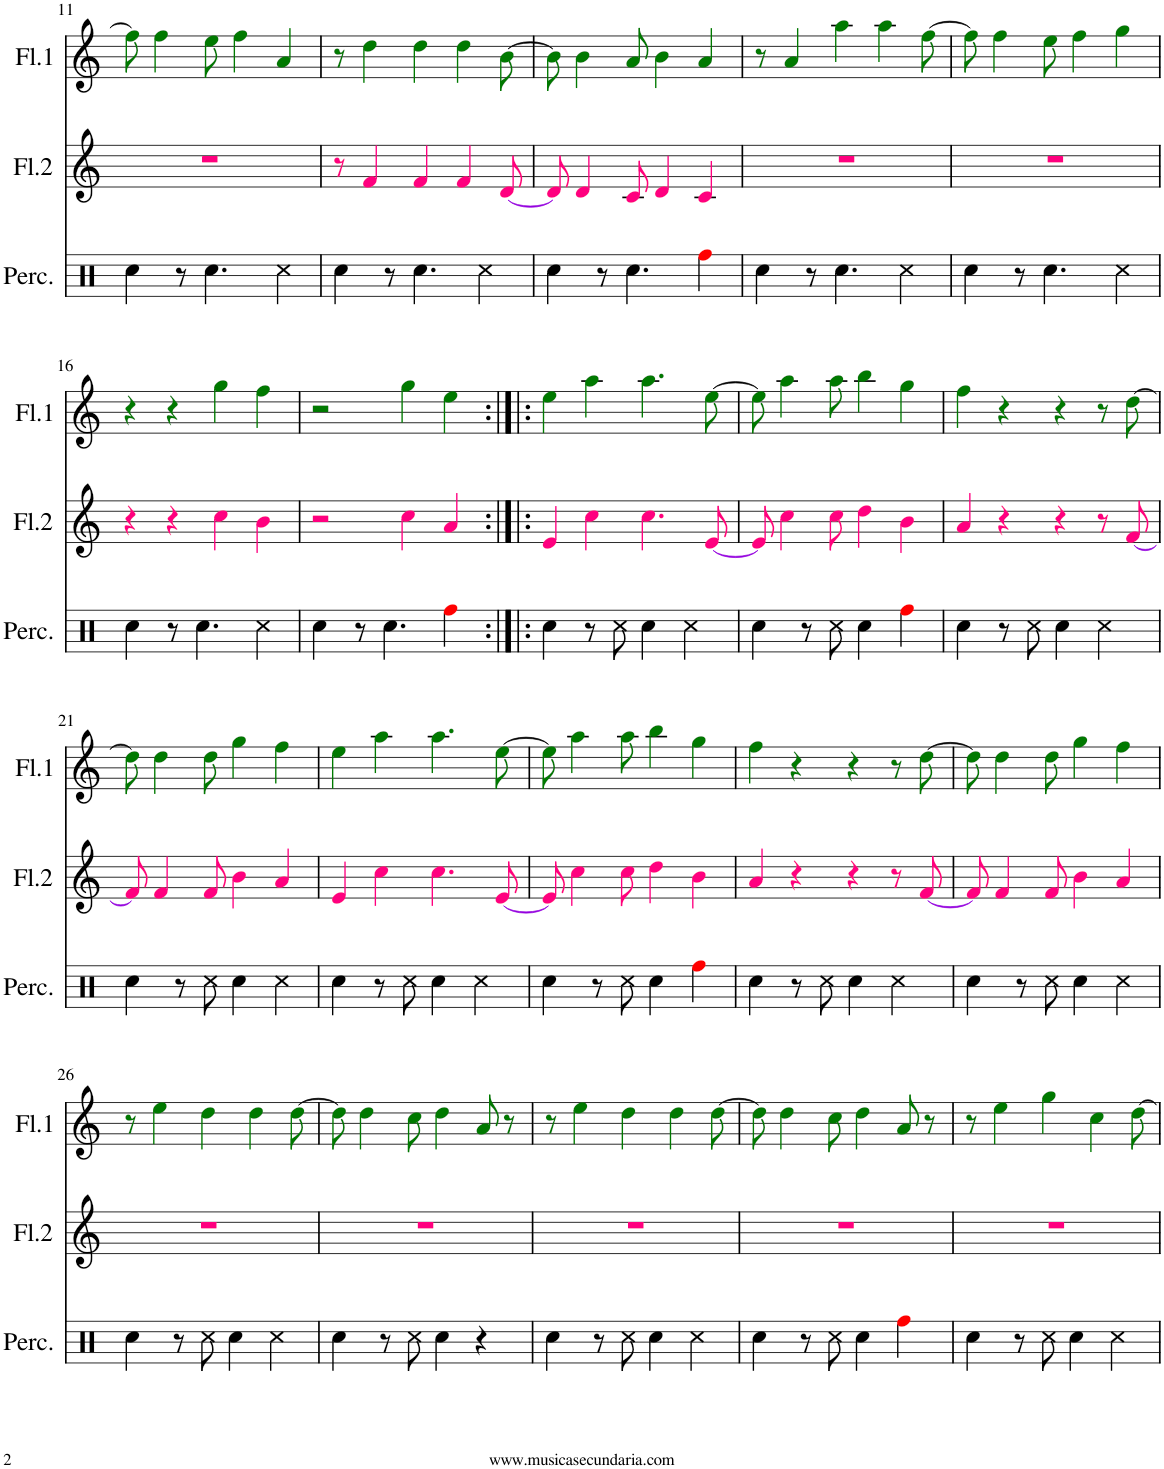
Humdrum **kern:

**kern	**kern	**kern
*part3	*part2	*part1
*staff3	*staff2	*staff1
*I"Percusión	*I"Flauta 2	*I"Flauta 1
*I'Perc.	*I'Fl.2	*I'Fl.1
!!LO:PB:g=z
*clefX	*clefG2	*clefG2
*k[]	*k[]	*k[]
*M4/4	*M4/4	*M4/4
=11	=11	=11
4Rcc\	1r	8ffi\]
.	.	4ffi\
8r	.	.
4.Rcc\	.	8eei\
.	.	4ffi\
4Rcc\	.	4ai/
=12	=12	=12
4Rcc\	8r	8r
.	4fj/	4ddi\
8r	.	.
4.Rcc\	4fj/	4ddi\
.	4fj/	4ddi\
4Rcc\	.	.
.	[8dj/	[8bi\
=13	=13	=13
4Rcc\	8dj/]	8bi\]
.	4dj/	4bi\
8r	.	.
4.Rcc\	8cj/	8ai/
.	4dj/	4bi\
4RffZ\	4cj/	4ai/
=14	=14	=14
4Rcc\	1r	8r
.	.	4ai/
8r	.	.
4.Rcc\	.	4aai\
.	.	4aai\
4Rcc\	.	.
.	.	[8ffi\
=15	=15	=15
4Rcc\	1r	8ffi\]
.	.	4ffi\
8r	.	.
4.Rcc\	.	8eei\
.	.	4ffi\
4Rcc\	.	4ggi\
!!LO:LB:g=z
=16	=16	=16
4Rcc\	4r	4r
8r	4r	4r
4.Rcc\	.	.
.	4ccj\	4ggi\
4Rcc\	4bj\	4ffi\
=17	=17	=17
4Rcc\	2r	2r
8r	.	.
4.Rcc\	.	.
.	4ccj\	4ggi\
4RffZ\	4aj/	4eei\
=18:|!|:	=18:|!|:	=18:|!|:
4Rcc\	4ej/	4eei\
8r	4ccj\	4aai\
8Rcc\	.	.
4Rcc\	4.ccj\	4.aai\
4Rcc\	.	.
.	[8ej/	[8eei\
=19	=19	=19
4Rcc\	8ej/]	8eei\]
.	4ccj\	4aai\
8r	.	.
8Rcc\	8ccj\	8aai\
4Rcc\	4ddj\	4bbi\
4RffZ\	4bj\	4ggi\
=20	=20	=20
4Rcc\	4aj/	4ffi\
8r	4r	4r
8Rcc\	.	.
4Rcc\	4r	4r
4Rcc\	8r	8r
.	[8fj/	[8ddi\
!!LO:LB:g=z
=21	=21	=21
4Rcc\	8fj/]	8ddi\]
.	4fj/	4ddi\
8r	.	.
8Rcc\	8fj/	8ddi\
4Rcc\	4bj\	4ggi\
4Rcc\	4aj/	4ffi\
=22	=22	=22
4Rcc\	4ej/	4eei\
8r	4ccj\	4aai\
8Rcc\	.	.
4Rcc\	4.ccj\	4.aai\
4Rcc\	.	.
.	[8ej/	[8eei\
=23	=23	=23
4Rcc\	8ej/]	8eei\]
.	4ccj\	4aai\
8r	.	.
8Rcc\	8ccj\	8aai\
4Rcc\	4ddj\	4bbi\
4RffZ\	4bj\	4ggi\
=24	=24	=24
4Rcc\	4aj/	4ffi\
8r	4r	4r
8Rcc\	.	.
4Rcc\	4r	4r
4Rcc\	8r	8r
.	[8fj/	[8ddi\
=25	=25	=25
4Rcc\	8fj/]	8ddi\]
.	4fj/	4ddi\
8r	.	.
8Rcc\	8fj/	8ddi\
4Rcc\	4bj\	4ggi\
4Rcc\	4aj/	4ffi\
!!LO:LB:g=z
=26	=26	=26
4Rcc\	1r	8r
.	.	4eei\
8r	.	.
8Rcc\	.	4ddi\
4Rcc\	.	.
.	.	4ddi\
4Rcc\	.	.
.	.	[8ddi\
=27	=27	=27
4Rcc\	1r	8ddi\]
.	.	4ddi\
8r	.	.
8Rcc\	.	8cci\
4Rcc\	.	4ddi\
4r	.	8ai/
.	.	8r
=28	=28	=28
4Rcc\	1r	8r
.	.	4eei\
8r	.	.
8Rcc\	.	4ddi\
4Rcc\	.	.
.	.	4ddi\
4Rcc\	.	.
.	.	[8ddi\
=29	=29	=29
4Rcc\	1r	8ddi\]
.	.	4ddi\
8r	.	.
8Rcc\	.	8cci\
4Rcc\	.	4ddi\
4RffZ\	.	8ai/
.	.	8r
=30	=30	=30
4Rcc\	1r	8r
.	.	4eei\
8r	.	.
8Rcc\	.	4ggi\
4Rcc\	.	.
.	.	4cci\
4Rcc\	.	.
.	.	[8ddi\
=	=	=
*-	*-	*-
